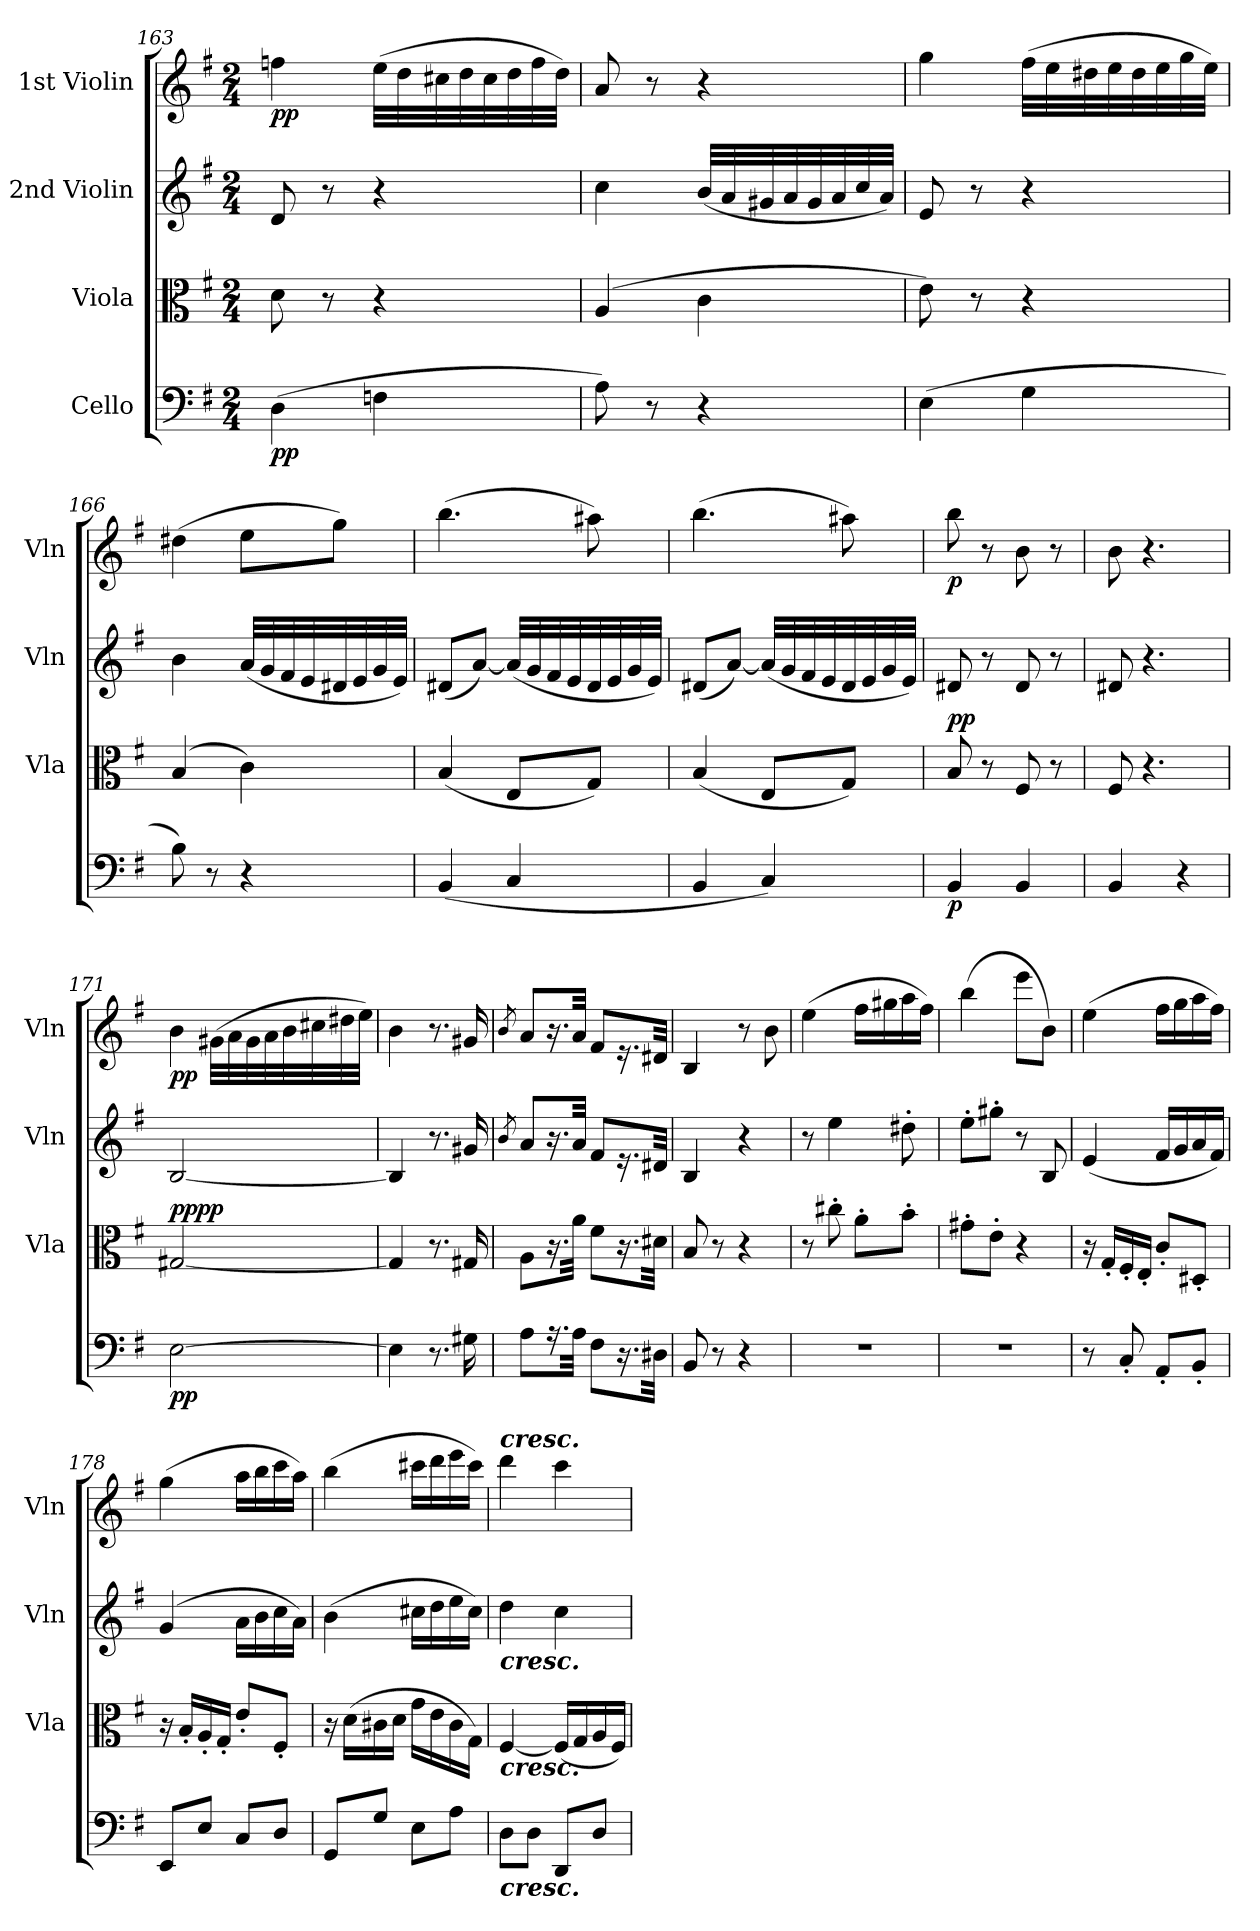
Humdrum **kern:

**kern	**dynam	**kern	**dynam	**kern	**kern	**dynam
*part4	*part4	*part3	*part3	*part2	*part1	*part1
*staff4	*staff4	*staff3	*staff3	*staff2	*staff1	*staff1
*I"Cello	*	*I"Viola	*	*I"2nd Violin	*I"1st Violin	*
*	*	*I'Vla	*	*I'Vln	*I'Vln	*
*clefF4	*	*clefC3	*	*clefG2	*clefG2	*
*k[f#]	*	*k[f#]	*	*k[f#]	*k[f#]	*
*G:	*	*G:	*	*G:	*G:	*
*M2/4	*	*M2/4	*	*M2/4	*M2/4	*
=163	=163	=163	=163	=163	=163	=163
(4D	pp	8d	.	8d	4ffn	pp
.	.	8r	.	8r	.	.
4Fn	.	4r	.	4r	(32eeLLL	.
.	.	.	.	.	32dd	.
.	.	.	.	.	32cc#X	.
.	.	.	.	.	32dd	.
.	.	.	.	.	32cc#	.
.	.	.	.	.	32dd	.
.	.	.	.	.	32ff	.
.	.	.	.	.	32ddJJJ)	.
=164	=164	=164	=164	=164	=164	=164
8A)	.	(4A	.	4cc	8a	.
8r	.	.	.	.	8r	.
4r	.	4c	.	(32bLLL	4r	.
.	.	.	.	32a	.	.
.	.	.	.	32g#X	.	.
.	.	.	.	32a	.	.
.	.	.	.	32g#	.	.
.	.	.	.	32a	.	.
.	.	.	.	32cc	.	.
.	.	.	.	32aJJJ)	.	.
=165	=165	=165	=165	=165	=165	=165
(4E	.	8e)	.	8e	4gg	.
.	.	8r	.	8r	.	.
4G	.	4r	.	4r	(32ff#LLL	.
.	.	.	.	.	32ee	.
.	.	.	.	.	32dd#X	.
.	.	.	.	.	32ee	.
.	.	.	.	.	32dd#	.
.	.	.	.	.	32ee	.
.	.	.	.	.	32gg	.
.	.	.	.	.	32eeJJJ)	.
=166	=166	=166	=166	=166	=166	=166
8B)	.	(4B	.	4b	(4dd#X	.
8r	.	.	.	.	.	.
4r	.	4c)	.	(32aLLL	8eeL	.
.	.	.	.	32g	.	.
.	.	.	.	32f#	.	.
.	.	.	.	32e	.	.
.	.	.	.	32d#X	8ggJ)	.
.	.	.	.	32e	.	.
.	.	.	.	32g	.	.
.	.	.	.	32eJJJ)	.	.
=167	=167	=167	=167	=167	=167	=167
(4BB	.	(4B	.	(8d#XL	(4.bb	.
.	.	.	.	[8aJ)	.	.
4C	.	8EL	.	(32aLLL]	.	.
.	.	.	.	32g	.	.
.	.	.	.	32f#	.	.
.	.	.	.	32e	.	.
.	.	8GJ)	.	32d#	8aa#X)	.
.	.	.	.	32e	.	.
.	.	.	.	32g	.	.
.	.	.	.	32eJJJ)	.	.
=168	=168	=168	=168	=168	=168	=168
4BB	.	(4B	.	(8d#XL	(4.bb	.
.	.	.	.	[8aJ)	.	.
4C)	.	8EL	.	(32aLLL]	.	.
.	.	.	.	32g	.	.
.	.	.	.	32f#	.	.
.	.	.	.	32e	.	.
.	.	8GJ)	.	32d#	8aa#X)	.
.	.	.	.	32e	.	.
.	.	.	.	32g	.	.
.	.	.	.	32eJJJ)	.	.
=169	=169	=169	=169	=169	=169	=169
!	!	!	!LO:DY:a	!	!	!
4BB	p	8B	pp	8d#X	8bb	p
.	.	8r	.	8r	8r	.
4BB	.	8F#	.	8d#	8b	.
.	.	8r	.	8r	8r	.
=170	=170	=170	=170	=170	=170	=170
4BB	.	8F#	.	8d#X	8b	.
.	.	4.r	.	4.r	4.r	.
4r	.	.	.	.	.	.
=171	=171	=171	=171	=171	=171	=171
!	!	!	!LO:DY:a	!	!	!
[2E	pp	[2G#X	pppp	[2B	4b	pp
.	.	.	.	.	(32g#XLLL	.
.	.	.	.	.	32a	.
.	.	.	.	.	32g#	.
.	.	.	.	.	32a	.
.	.	.	.	.	32b	.
.	.	.	.	.	32cc#X	.
.	.	.	.	.	32dd#X	.
.	.	.	.	.	32eeJJJ)	.
=172	=172	=172	=172	=172	=172	=172
4E]	.	4G#]	.	4B]	4b	.
8.r	.	8.r	.	8.r	8.r	.
16G#X	.	16G#X	.	16g#X	16g#X	.
=173	=173	=173	=173	=173	=173	=173
.	.	.	.	8qb/	8qb/	.
8AL	.	8AL	.	8aL	8aL	.
16.r	.	16.r	.	16.r	16.r	.
32AJkk	.	32aJkk	.	32aJkk	32aJkk	.
8F#L	.	8f#L	.	8f#L	8f#L	.
16.r	.	16.r	.	16.r	16.r	.
32D#XJkk	.	32d#XJkk	.	32d#XJkk	32d#XJkk	.
=174	=174	=174	=174	=174	=174	=174
8BB	.	8B	.	4B	4B	.
8r	.	8r	.	.	.	.
4r	.	4r	.	4r	8r	.
.	.	.	.	.	8b	.
=175	=175	=175	=175	=175	=175	=175
2r	.	8r	.	8r	(4ee	.
.	.	8cc#X'	.	4ee	.	.
.	.	8a'L	.	.	16ff#LL	.
.	.	.	.	.	16gg#X	.
.	.	8b'J	.	8dd#X'	16aa	.
.	.	.	.	.	16ff#JJ)	.
=176	=176	=176	=176	=176	=176	=176
2r	.	8g#X'L	.	8ee'L	(4bb	.
.	.	8e'J	.	8gg#X'J	.	.
.	.	4r	.	8r	8eeeL	.
.	.	.	.	8B	8bJ)	.
=177	=177	=177	=177	=177	=177	=177
8r	.	16r	.	(4e	(4ee	.
.	.	16G'LL	.	.	.	.
8C'	.	16F#'	.	.	.	.
.	.	16E'JJ	.	.	.	.
8AA'L	.	8c'L	.	16f#LL	16ff#LL	.
.	.	.	.	16g	16gg	.
8BB'J	.	8D#X'J	.	16a	16aa	.
.	.	.	.	16f#JJ)	16ff#JJ)	.
=178	=178	=178	=178	=178	=178	=178
8EEL	.	16r	.	(4g	(4gg	.
.	.	16B'LL	.	.	.	.
8EJ	.	16A'	.	.	.	.
.	.	16G'JJ	.	.	.	.
8CL	.	8e'L	.	16aLL	16aaLL	.
.	.	.	.	16b	16bb	.
8DJ	.	8F#'J	.	16cc	16ccc	.
.	.	.	.	16aJJ)	16aaJJ)	.
=179	=179	=179	=179	=179	=179	=179
8GGL	.	16r	.	(4b	(4bb	.
.	.	(16dLL	.	.	.	.
8GJ	.	16c#X	.	.	.	.
.	.	16dJJ	.	.	.	.
8EL	.	16gLL	.	16cc#XLL	16ccc#XLL	.
.	.	16e	.	16dd	16ddd	.
8AJ	.	16c#	.	16ee	16eee	.
.	.	16GJJ)	.	16cc#JJ)	16ccc#JJ)	.
=180	=180	=180	=180	=180	=180	=180
!	!	!	!	!	!LO:TX:a:Bi:t=cresc.	!
!	!	!	!	!LO:TX:b:Bi:t=cresc.	!	!
!	!	!LO:TX:b:Bi:t=cresc.	!	!	!	!
!LO:TX:b:Bi:t=cresc.	!	!	!	!	!	!
8DL	.	[4F#	.	4dd	4ddd	.
8DJ	.	.	.	.	.	.
8DDL	.	(16F#LL]	.	4cc	4ccc	.
.	.	16G	.	.	.	.
8DJ	.	16A	.	.	.	.
.	.	16F#JJ)	.	.	.	.
=	=	=	=	=	=	=
*-	*-	*-	*-	*-	*-	*-
